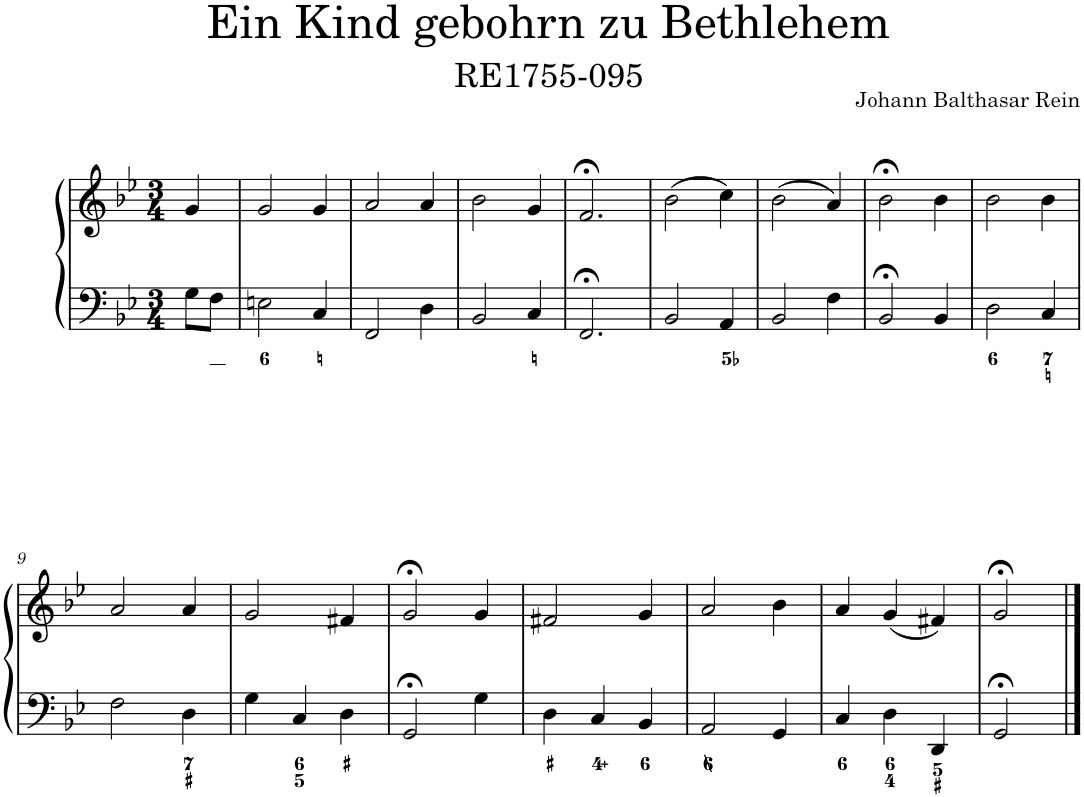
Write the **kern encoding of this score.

**kern	**kern
*part1	*part1
*staff2	*staff1
*I"Piano	*
*I'Pno.	*
*clefF4	*clefG2
*k[b-e-]	*k[b-e-]
*M3/4	*M3/4
=	=
8G\L	4g/
8F\J	.
=1	=1
2En\	2g/
4C/	4g/
=2	=2
2FF/	2a/
4D\	4a/
=3	=3
2BB-/	2b-\
4C/	4g/
=4	=4
2.FF;</	2.f;</
=5	=5
2BB-/	(2b-\
4AA/	4cc\)
=6	=6
2BB-/	(2b-\
4F\	4a/)
=7	=7
2BB-;</	2b-;<\
4BB-/	4b-\
=8	=8
2D\	2b-\
4C/	4b-\
!!LO:LB:g=z
=9	=9
2F\	2a/
4D\	4a/
=10	=10
4G\	2g/
4C/	.
4D\	4f#X/
=11	=11
2GG;</	2g;</
4G\	4g/
=12	=12
4D\	2f#X/
4C/	.
4BB-/	4g/
=13	=13
2AA/	2a/
4GG/	4b-\
=14	=14
4C/	4a/
4D\	(4g/
4DD/	4f#X/)
=15	=15
2GG;</	2g;</
==	==
*-	*-
